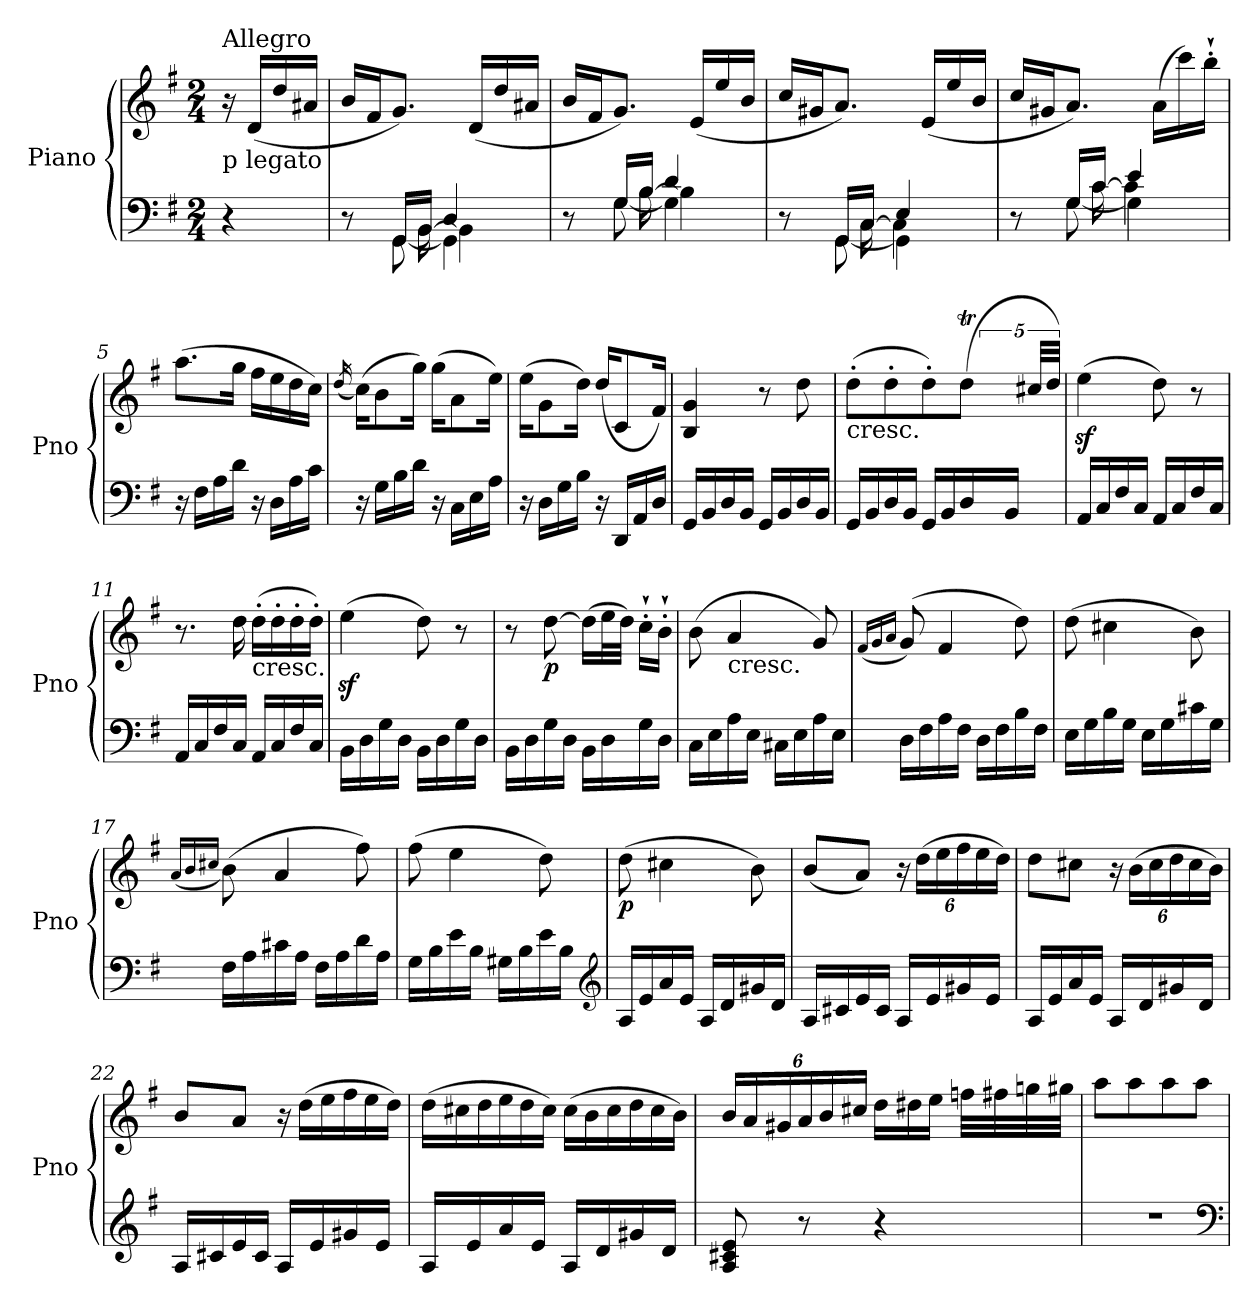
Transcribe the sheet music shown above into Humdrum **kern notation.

**kern	**kern	**dynam
*part1	*part1	*part1
*staff2	*staff1	*staff1/2
*I"Piano	*	*
*I'Pno	*	*
*clefF4	*clefG2	*
*k[f#]	*k[f#]	*
*G:	*G:	*
*M2/4	*M2/4	*
=	=	=
!	!LO:TX:b:t=p legato	!
!	!LO:TX:a:t=Allegro	!
4r	16r	.
.	(16d/LL	.
.	16dd/	.
.	16a#X/JJ	.
=1	=1	=1
*^	*	*
*	*^	*	*
8r	8ryy	8.ryy	16b/LL	.
.	.	.	16f#/J	.
16GG/LL	[8GG\	.	8.g/J)	.
16BB/JJ	.	[16BB\	.	.
4D/	4GG\]	4BB\]	.	.
.	.	.	(16d/LL	.
.	.	.	16dd/	.
.	.	.	16a#X/JJ	.
=2	=2	=2	=2	=2
8r	8ryy	8.ryy	16b/LL	.
.	.	.	16f#/J	.
16G/LL	[8G\	.	8.g/J)	.
16B/JJ	.	[16B\	.	.
4d/	4G\]	4B\]	.	.
.	.	.	(16e/LL	.
.	.	.	16ee/	.
.	.	.	16b/JJ	.
=3	=3	=3	=3	=3
8r	8ryy	8.ryy	16cc/LL	.
.	.	.	16g#X/J	.
16GG/LL	[8GG\	.	8.a/J)	.
16C/JJ	.	[16C\	.	.
4E/	4GG\]	4C\]	.	.
.	.	.	(16e/LL	.
.	.	.	16ee/	.
.	.	.	16b/JJ	.
=4	=4	=4	=4	=4
8r	8ryy	8.ryy	16cc/LL	.
.	.	.	16g#X/J	.
16G/LL	[8G\	.	8.a/J)	.
16c/JJ	.	[16c\	.	.
4e/	4G\]	4c\]	.	.
.	.	.	(16a\LL	.
.	.	.	16ccc\)	.
.	.	.	16bb`'\JJ	.
*v	*v	*v	*	*
=5	=5	=5
16r	(8.aa\L	.
16F#\LL	.	.
16A\	.	.
16d\JJ	16gg\Jk	.
16r	16ff#\LL	.
16D\LL	16ee\	.
16A\	16dd\	.
16c\JJ	16cc\JJ)	.
!!LO:LB:g=z
=6	=6	=6
.	(16qdd/	.
16r	(16cc\KL)	.
16G\LL	8b\	.
16B\	.	.
16d\JJ	16gg\Jk)	.
16r	(16gg\KL	.
16C\LL	8a\	.
16E\	.	.
16A\JJ	16ee\Jk)	.
=7	=7	=7
16r	(16ee\KL	.
16D\LL	8g\	.
16G\	.	.
16B\JJ	16dd\Jk)	.
16r	(16dd/KL	.
16DD/LL	8c/	.
16AA/	.	.
16D/JJ	16f#/Jk)	.
=8	=8	=8
16GG/LL	4B/ 4g/	.
16BB/	.	.
16D/	.	.
16BB/JJ	.	.
16GG/LL	8r	.
16BB/	.	.
16D/	8dd\	.
16BB/JJ	.	.
=9	=9	=9
*	*^	*
!	!LO:TX:b:t=cresc.	!	!
16GG/LL	(8dd'\L	5%2ryy	.
16BB/	.	.	.
16D/	8dd'\	.	.
16BB/JJ	.	.	.
16GG/LL	8dd'\)	.	.
16BB/	.	.	.
16D/	(8ddT\J	.	.
*	*	*Xtuplet	*
.	.	40eeyy	.
.	.	40ddyy	.
16BB/JJ	.	.	.
.	.	40cc#X/LL	.
.	.	40dd/JJ)	.
*	*v	*v	*
=10	=10	=10
16AA/LL	(4eez<\	.
16C/	.	.
16F#/	.	.
16C/JJ	.	.
16AA/LL	8dd\)	.
16C/	.	.
16F#/	8r	.
16C/JJ	.	.
=11	=11	=11
16AA/LL	8.r	.
16C/	.	.
16F#/	.	.
16C/JJ	16dd\	.
!	!LO:TX:b:t=cresc.	!
16AA/LL	(16dd'\LL	.
16C/	16dd'\	.
16F#/	16dd'\	.
16C/JJ	16dd'\JJ)	.
!!LO:LB:g=z
=12	=12	=12
16BB\LL	(4eez<\	.
16D\	.	.
16G\	.	.
16D\JJ	.	.
16BB\LL	8dd\)	.
16D\	.	.
16G\	8r	.
16D\JJ	.	.
=13	=13	=13
16BB\LL	8r	.
16D\	.	.
!	!	!LO:DY:b
16G\	[8dd\	p
16D\JJ	.	.
16BB\LL	(16dd\LL]	.
16D\	32ee\L	.
.	32dd\JJJ)	.
16G\	16cc`'\LL	.
16D\JJ	16b`'\JJ	.
=14	=14	=14
16C\LL	(8b\	.
16E\	.	.
!	!LO:TX:b:t=cresc.	!
16A\	4a/	.
16E\JJ	.	.
16C#X\LL	.	.
16E\	.	.
16A\	8g/)	.
16E\JJ	.	.
=15	=15	=15
.	(16qf#/LL	.
.	16qg/	.
.	16qa/JJ	.
16D\LL	(8g/)	.
16F#\	.	.
16A\	4f#/	.
16F#\JJ	.	.
16D\LL	.	.
16F#\	.	.
16B\	8dd\)	.
16F#\JJ	.	.
=16	=16	=16
16E\LL	(8dd\	.
16G\	.	.
16B\	4cc#X\	.
16G\JJ	.	.
16E\LL	.	.
16G\	.	.
16c#X\	8b\)	.
16G\JJ	.	.
!!LO:LB:g=z
=17	=17	=17
.	(16qa/LL	.
.	16qb/	.
.	16qcc#X/JJ	.
16F#\LL	(8b\)	.
16A\	.	.
16c#X\	4a/	.
16A\JJ	.	.
16F#\LL	.	.
16A\	.	.
16d\	8ff#\)	.
16A\JJ	.	.
=18	=18	=18
16G\LL	(8ff#\	.
16B\	.	.
16e\	4ee\	.
16B\JJ	.	.
16G#X\LL	.	.
16B\	.	.
16e\	8dd\)	.
16B\JJ	.	.
*clefG2	*	*
=19	=19	=19
!	!	!LO:DY:b
16A/LL	(8dd\	p
16e/	.	.
16a/	4cc#X\	.
16e/JJ	.	.
16A/LL	.	.
16d/	.	.
16g#X/	8b\)	.
16d/JJ	.	.
=20	=20	=20
16A/LL	(8b/L	.
16c#X/	.	.
16e/	8a/J)	.
16c#/JJ	.	.
*	*tuplet	*
*	*Xbrackettup	*
16A/LL	24r	.
.	(24dd\LL	.
16e/	.	.
.	24ee\	.
16g#X/	24ff#\	.
.	24ee\	.
16e/JJ	.	.
.	24dd\JJ)	.
=21	=21	=21
16A/LL	8dd\L	.
16e/	.	.
16a/	8cc#X\J	.
16e/JJ	.	.
16A/LL	24r	.
.	(24b\LL	.
16d/	.	.
.	24cc#\	.
16g#X/	24dd\	.
.	24cc#\	.
16d/JJ	.	.
.	24b\JJ)	.
!!LO:LB:g=z
=22	=22	=22
16A/LL	8b/L	.
16c#X/	.	.
16e/	8a/J	.
16c#/JJ	.	.
*	*Xtuplet	*
16A/LL	24r	.
.	(24dd\LL	.
16e/	.	.
.	24ee\	.
16g#X/	24ff#\	.
.	24ee\	.
16e/JJ	.	.
.	24dd\JJ)	.
=23	=23	=23
16A/LL	(24dd\LL	.
.	24cc#X\	.
16e/	.	.
.	24dd\	.
16a/	24ee\	.
.	24dd\	.
16e/JJ	.	.
.	24cc#\JJ)	.
16A/LL	(24cc#\LL	.
.	24b\	.
16d/	.	.
.	24cc#\	.
16g#X/	24dd\	.
.	24cc#\	.
16d/JJ	.	.
.	24b\JJ)	.
=24	=24	=24
*	*tuplet	*
8A/ 8c#X/ 8e/	24b/LL	.
.	24a/	.
.	24g#X/	.
8r	24a/	.
.	24b/	.
.	24cc#X/JJ	.
*	*Xtuplet	*
4r	24dd\LL	.
.	24dd#X\	.
.	24ee\JJ	.
.	32ffn\LLL	.
.	32ff#X\	.
.	32ggn\	.
.	32gg#X\JJJ	.
=25	=25	=25
2r	8aa\L	.
.	8aa\	.
.	8aa\	.
.	8aa\J	.
*clefF4	*	*
=	=	=
*-	*-	*-
